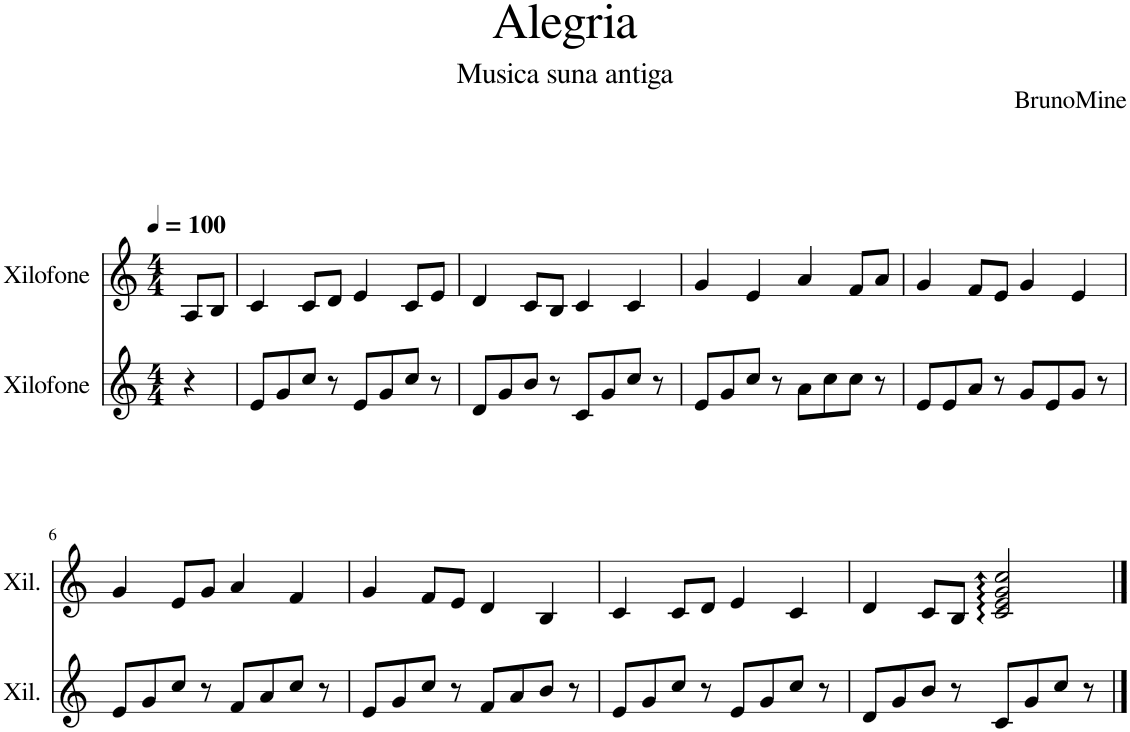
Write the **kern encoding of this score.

**kern	**kern
*part2	*part1
*staff2	*staff1
*I"Xilofone	*I"Xilofone
*I'Xil.	*I'Xil.
*clefG2	*clefG2
*Trd-7c-12	*Trd-7c-12
*k[]	*k[]
*M4/4	*M4/4
*MM100	*MM100
=1	=1
4r	8A/L
.	8B/J
=2	=2
8e/L	4c/
8g/	.
8cc/J	8c/L
8r	8d/J
8e/L	4e/
8g/	.
8cc/J	8c/L
8r	8e/J
=3	=3
8d/L	4d/
8g/	.
8b/J	8c/L
8r	8B/J
8c/L	4c/
8g/	.
8cc/J	4c/
8r	.
=4	=4
8e/L	4g/
8g/	.
8cc/J	4e/
8r	.
8a\L	4a/
8cc\	.
8cc\J	8f/L
8r	8a/J
=5	=5
8e/L	4g/
8e/	.
8a/J	8f/L
8r	8e/J
8g/L	4g/
8e/	.
8g/J	4e/
8r	.
!!LO:LB:g=z
=6	=6
8e/L	4g/
8g/	.
8cc/J	8e/L
8r	8g/J
8f/L	4a/
8a/	.
8cc/J	4f/
8r	.
=7	=7
8e/L	4g/
8g/	.
8cc/J	8f/L
8r	8e/J
8f/L	4d/
8a/	.
8b/J	4B/
8r	.
=8	=8
8e/L	4c/
8g/	.
8cc/J	8c/L
8r	8d/J
8e/L	4e/
8g/	.
8cc/J	4c/
8r	.
=9	=9
8d/L	4d/
8g/	.
8b/J	8c/L
8r	8B/J
8c/L	2c/: 2e/: 2g/: 2cc/:
8g/	.
8cc/J	.
8r	.
==	==
*-	*-
